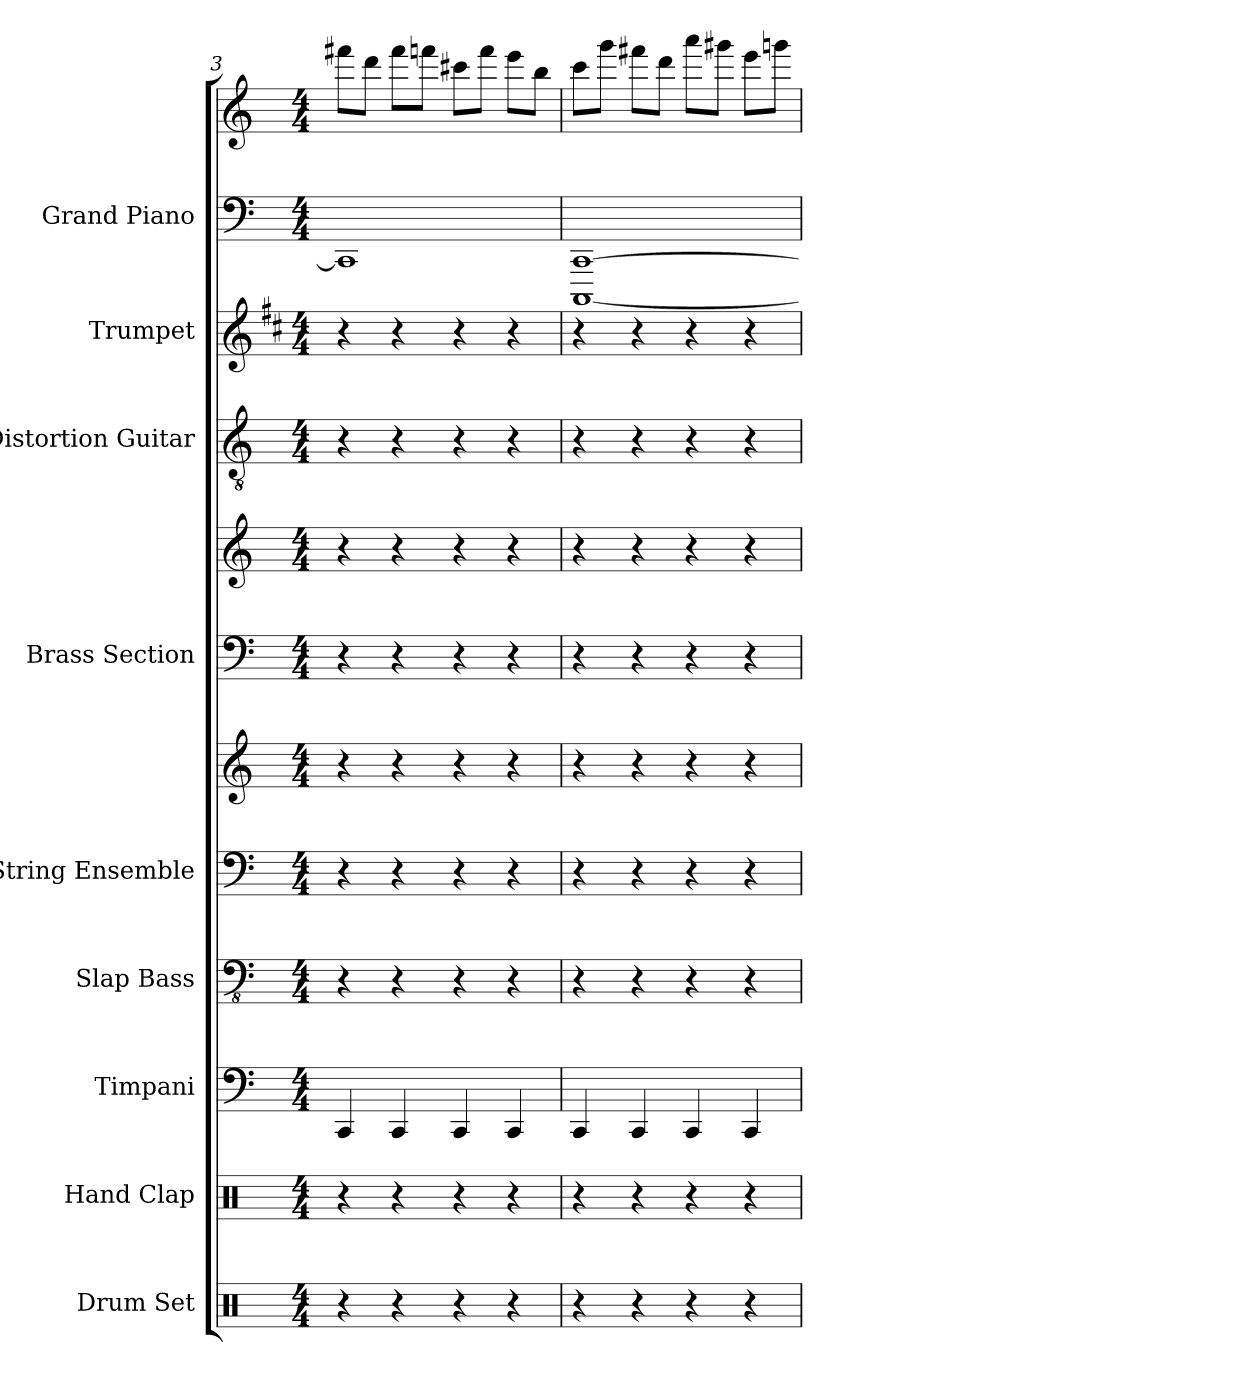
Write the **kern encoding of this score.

**kern	**kern	**kern	**kern	**kern	**kern	**kern	**kern	**kern	**kern	**kern	**kern
*part9	*part8	*part7	*part6	*part5	*part5	*part4	*part4	*part3	*part2	*part1	*part1
*staff12	*staff11	*staff10	*staff9	*staff8	*staff7	*staff6	*staff5	*staff4	*staff3	*staff2	*staff1
*I"Drum Set	*I"Hand Clap	*I"Timpani	*I"Slap Bass	*I"String Ensemble	*	*I"Brass Section	*	*I"Distortion Guitar	*I"Trumpet	*I"Grand Piano	*
*I'Drs.	*I'Clp.	*I'Timp.	*I'Sl. Bass	*I'St. Ens.	*	*I'Brs. Se.	*	*I'Dist. Guit.	*I'Tpt.	*I'Pno.	*
*clefX	*clefX	*clefF4	*clefFv4	*clefF4	*clefG2	*clefF4	*clefG2	*clefGv2	*clefG2	*clefF4	*clefG2
*	*	*	*	*	*	*	*	*	*ITrd1c2	*	*
*k[]	*k[]	*k[]	*k[]	*k[]	*k[]	*k[]	*k[]	*k[]	*k[]	*k[]	*k[]
*M4/4	*M4/4	*M4/4	*M4/4	*M4/4	*M4/4	*M4/4	*M4/4	*M4/4	*M4/4	*M4/4	*M4/4
=3	=3	=3	=3	=3	=3	=3	=3	=3	=3	=3	=3
4r	4r	4CC	4r	4r	4r	4r	4r	4r	4r	1CC]	8fff#XL
.	.	.	.	.	.	.	.	.	.	.	8dddJ
4r	4r	4CC	4r	4r	4r	4r	4r	4r	4r	.	8fff#L
.	.	.	.	.	.	.	.	.	.	.	8fffnJ
4r	4r	4CC	4r	4r	4r	4r	4r	4r	4r	.	8ccc#XL
.	.	.	.	.	.	.	.	.	.	.	8fffJ
4r	4r	4CC	4r	4r	4r	4r	4r	4r	4r	.	8eeeL
.	.	.	.	.	.	.	.	.	.	.	8bbJ
=4	=4	=4	=4	=4	=4	=4	=4	=4	=4	=4	=4
4r	4r	4CC	4r	4r	4r	4r	4r	4r	4r	[1CC [1CCC	8cccL
.	.	.	.	.	.	.	.	.	.	.	8gggJ
4r	4r	4CC	4r	4r	4r	4r	4r	4r	4r	.	8fff#XL
.	.	.	.	.	.	.	.	.	.	.	8dddJ
4r	4r	4CC	4r	4r	4r	4r	4r	4r	4r	.	8aaaL
.	.	.	.	.	.	.	.	.	.	.	8ggg#XJ
4r	4r	4CC	4r	4r	4r	4r	4r	4r	4r	.	8eeeL
.	.	.	.	.	.	.	.	.	.	.	8gggnJ
=	=	=	=	=	=	=	=	=	=	=	=
*-	*-	*-	*-	*-	*-	*-	*-	*-	*-	*-	*-
